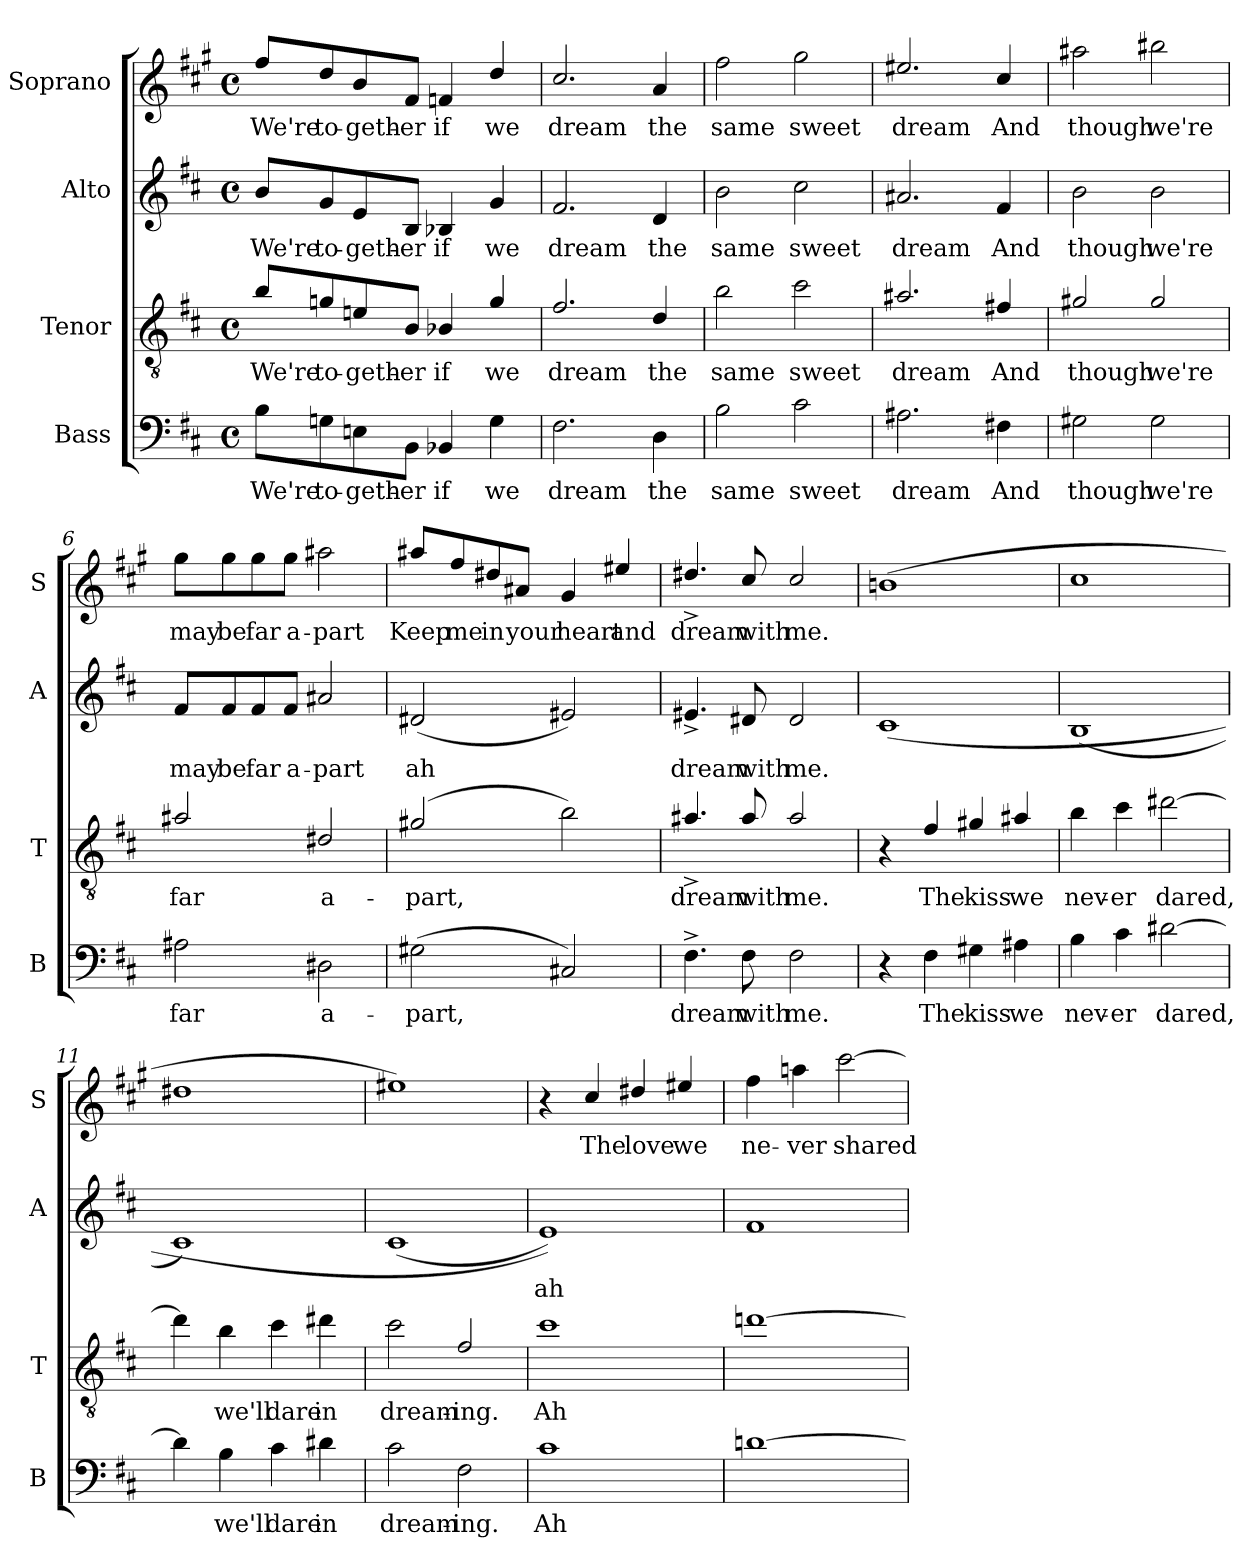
**kern	**text	**kern	**text	**kern	**text	**kern	**text
*part4	*part4	*part3	*part3	*part2	*part2	*part1	*part1
*staff4	*staff4	*staff3	*staff3	*staff2	*staff2	*staff1	*staff1
*I"Bass	*	*I"Tenor	*	*I"Alto	*	*I"Soprano	*
*I'B	*	*I'T	*	*I'A	*	*I'S	*
*clefF4	*	*clefGv2	*	*clefG2	*	*clefG2	*
*	*	*ITrd8c14	*	*	*	*ITrd4c7	*
*k[f#c#]	*	*k[f#c#]	*	*k[f#c#]	*	*k[f#c#]	*
*M4/4	*	*M4/4	*	*M4/4	*	*M4/4	*
*met(c)	*	*met(c)	*	*met(c)	*	*met(c)	*
=1	=1	=1	=1	=1	=1	=1	=1
8B\L	We're	8B/L	We're	8b/L	We're	8b/L	We're
8Gn\	to-	8Gn/	to-	8g/	to-	8g/	to-
8En\	-geth-	8En/	-geth-	8e/	-geth-	8e/	-geth-
8BB\J	-er	8BB/J	-er	8B/J	-er	8B/J	-er
4BB-X/	if	4BB-X/	if	4B-X/	if	4B-X/	if
4G\	we	4G/	we	4g/	we	4g/	we
=2	=2	=2	=2	=2	=2	=2	=2
2.F#\	dream	2.F#/	dream	2.f#/	dream	2.f#/	dream
4D\	the	4D/	the	4d/	the	4d/	the
!!LO:LB:g=z
=3	=3	=3	=3	=3	=3	=3	=3
2B\	same	2B\	same	2b\	same	2b\	same
2c#\	sweet	2c#\	sweet	2cc#\	sweet	2cc#\	sweet
=4	=4	=4	=4	=4	=4	=4	=4
2.A#X\	dream	2.A#X/	dream	2.a#X/	dream	2.a#X/	dream
4F#X\	And	4F#X/	And	4f#/	And	4f#/	And
=5	=5	=5	=5	=5	=5	=5	=5
2G#X\	though	2G#X/	though	2b\	though	2dd#X\	though
2G#\	we're	2G#/	we're	2b\	we're	2ee#X\	we're
!!LO:PB:g=z
=6	=6	=6	=6	=6	=6	=6	=6
2A#X\	far	2A#X/	far	8f#/L	may	8cc#\L	may
.	.	.	.	8f#/	be	8cc#\	be
.	.	.	.	8f#/	far	8cc#\	far
.	.	.	.	8f#/J	a-	8cc#\J	a-
2D#X\	a-	2D#X/	a-	2a#X/	-part	2dd#X\	-part
=7	=7	=7	=7	=7	=7	=7	=7
(2G#X\	-part,	(2G#X/	-part,	(2d#X/	-ah	8dd#X/L	Keep
.	.	.	.	.	.	8b/	me
.	.	.	.	.	.	8g#X/	in
.	.	.	.	.	.	8d#X/J	your
2C#X/)	.	2B\)	.	2e#X/)	.	4c#/	heart
.	.	.	.	.	.	4a#X/	and
=8	=8	=8	=8	=8	=8	=8	=8
4.F#^\	dream	4.A#X^/	dream	4.e#X^/	dream	4.g#X^/	dream
8F#\	with	8A#/	with	8d#X/	with	8f#/	with
2F#\	me.	2A#/	me.	2d#/	me.	2f#/	me.
!!LO:LB:g=z
=9	=9	=9	=9	=9	=9	=9	=9
4r	.	4r	.	(1c#	.	(1en	.
4F#\	The	4F#/	The	.	.	.	.
4G#X\	kiss	4G#X/	kiss	.	.	.	.
4A#X\	we	4A#X/	we	.	.	.	.
=10	=10	=10	=10	=10	=10	=10	=10
4B\	nev-	4B\	nev-	(1B	.	1f#	.
4c#\	-er	4c#\	-er	.	.	.	.
[2d#X\	dared,	[2d#X\	dared,	.	.	.	.
=11	=11	=11	=11	=11	=11	=11	=11
4d#\]	.	4d#\]	.	1c#)	.	1g#X	.
4B\	we'll	4B\	we'll	.	.	.	.
4c#\	dare	4c#\	dare	.	.	.	.
4d#X\	in	4d#X\	in	.	.	.	.
=12	=12	=12	=12	=12	=12	=12	=12
2c#\	dream-	2c#\	dream-	(1c#	.	1a#X)	.
2F#\	-ing.	2F#/	-ing.	.	.	.	.
!!LO:PB:g=z
=13	=13	=13	=13	=13	=13	=13	=13
1c#	Ah	1c#	Ah	1e))	ah	4r	.
.	.	.	.	.	.	4f#/	The
.	.	.	.	.	.	4g#X/	love
.	.	.	.	.	.	4a#X/	we
=14	=14	=14	=14	=14	=14	=14	=14
[1dn	.	[1dn	.	1f#	.	4b\	ne-
.	.	.	.	.	.	4ddn\	-ver
.	.	.	.	.	.	[2ff#\	shared
=	=	=	=	=	=	=	=
*-	*-	*-	*-	*-	*-	*-	*-
